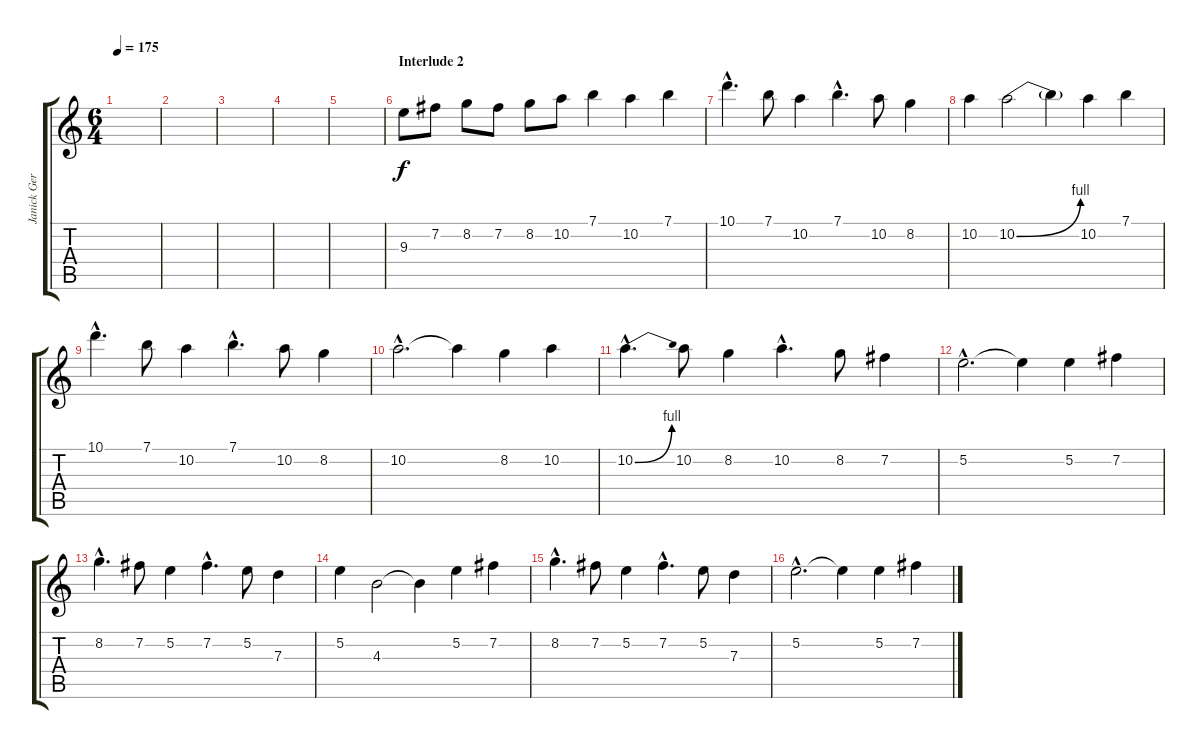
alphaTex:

\track ("Janick Gers" "Janick Ger") {instrument electricguitarclean}
\staff {score tabs}
\tuning (E4 B3 G3 D3 A2 E2) {hide}
\ts (6 4)
\tempo 175
\clef g2
\ks c
|
|
|
|
|
\section ("" "Interlude 2")
9.3.8{volume 14 instrument electricguitarclean} 7.2.8 8.2.8 7.2.8 8.2.8 10.2.8 7.1.4 10.2.4 7.1.4 |
10.1{hac}.4{d} 7.1.8 10.2.4 7.1{hac}.4{d} 10.2.8 8.2.4 |
10.2.4 10.2{be (bend 0 0 60 4)}.2 10.2{t}.4 10.2.4 7.1.4 |
10.1{hac}.4{d} 7.1.8 10.2.4 7.1{hac}.4{d} 10.2.8 8.2.4 |
10.2{hac}.2{d} 10.2{t}.4 8.2.4 10.2.4 |
10.2{be (bend 0 0 60 4) hac}.4{d} 10.2.8 8.2.4 10.2{hac}.4{d} 8.2.8 7.2.4 |
5.2{hac}.2{d} 5.2{t}.4 5.2.4 7.2.4 |
8.2{hac}.4{d} 7.2.8 5.2.4 7.2{hac}.4{d} 5.2.8 7.3.4 |
5.2.4 4.3.2 4.3{t}.4 5.2.4 7.2.4 |
8.2{hac}.4{d} 7.2.8 5.2.4 7.2{hac}.4{d} 5.2.8 7.3.4 |
5.2{hac}.2{d} 5.2{t}.4 5.2.4 7.2.4
